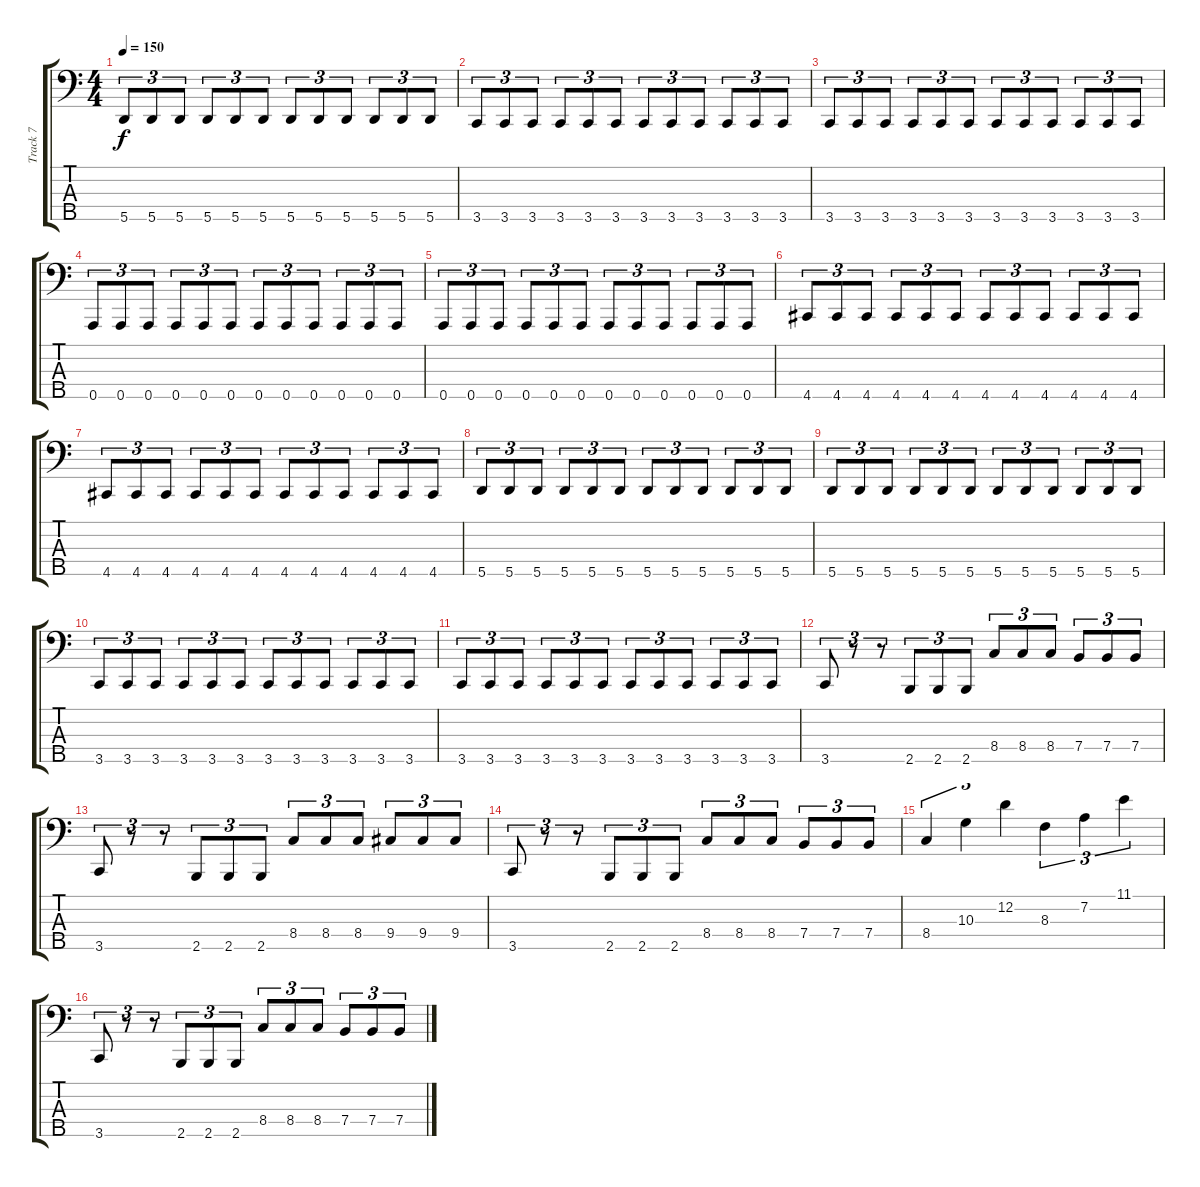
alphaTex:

\track ("Track 7" "Track 7") {instrument fretlessbass}
\staff {score tabs}
\tuning (F2 D2 A1 E1 A0) {hide}
\ts (4 4)
\tempo 150
\clef f4
\ks c
5.5.8{tu (3 2) dy f} 5.5.8{tu (3 2)} 5.5.8{tu (3 2)} 5.5.8{tu (3 2)} 5.5.8{tu (3 2)} 5.5.8{tu (3 2)} 5.5.8{tu (3 2)} 5.5.8{tu (3 2)} 5.5.8{tu (3 2)} 5.5.8{tu (3 2)} 5.5.8{tu (3 2)} 5.5.8{tu (3 2)} |
3.5.8{tu (3 2)} 3.5.8{tu (3 2)} 3.5.8{tu (3 2)} 3.5.8{tu (3 2)} 3.5.8{tu (3 2)} 3.5.8{tu (3 2)} 3.5.8{tu (3 2)} 3.5.8{tu (3 2)} 3.5.8{tu (3 2)} 3.5.8{tu (3 2)} 3.5.8{tu (3 2)} 3.5.8{tu (3 2)} |
3.5.8{tu (3 2)} 3.5.8{tu (3 2)} 3.5.8{tu (3 2)} 3.5.8{tu (3 2)} 3.5.8{tu (3 2)} 3.5.8{tu (3 2)} 3.5.8{tu (3 2)} 3.5.8{tu (3 2)} 3.5.8{tu (3 2)} 3.5.8{tu (3 2)} 3.5.8{tu (3 2)} 3.5.8{tu (3 2)} |
0.5.8{tu (3 2)} 0.5.8{tu (3 2)} 0.5.8{tu (3 2)} 0.5.8{tu (3 2)} 0.5.8{tu (3 2)} 0.5.8{tu (3 2)} 0.5.8{tu (3 2)} 0.5.8{tu (3 2)} 0.5.8{tu (3 2)} 0.5.8{tu (3 2)} 0.5.8{tu (3 2)} 0.5.8{tu (3 2)} |
0.5.8{tu (3 2)} 0.5.8{tu (3 2)} 0.5.8{tu (3 2)} 0.5.8{tu (3 2)} 0.5.8{tu (3 2)} 0.5.8{tu (3 2)} 0.5.8{tu (3 2)} 0.5.8{tu (3 2)} 0.5.8{tu (3 2)} 0.5.8{tu (3 2)} 0.5.8{tu (3 2)} 0.5.8{tu (3 2)} |
4.5.8{tu (3 2)} 4.5.8{tu (3 2)} 4.5.8{tu (3 2)} 4.5.8{tu (3 2)} 4.5.8{tu (3 2)} 4.5.8{tu (3 2)} 4.5.8{tu (3 2)} 4.5.8{tu (3 2)} 4.5.8{tu (3 2)} 4.5.8{tu (3 2)} 4.5.8{tu (3 2)} 4.5.8{tu (3 2)} |
4.5.8{tu (3 2)} 4.5.8{tu (3 2)} 4.5.8{tu (3 2)} 4.5.8{tu (3 2)} 4.5.8{tu (3 2)} 4.5.8{tu (3 2)} 4.5.8{tu (3 2)} 4.5.8{tu (3 2)} 4.5.8{tu (3 2)} 4.5.8{tu (3 2)} 4.5.8{tu (3 2)} 4.5.8{tu (3 2)} |
5.5.8{tu (3 2)} 5.5.8{tu (3 2)} 5.5.8{tu (3 2)} 5.5.8{tu (3 2)} 5.5.8{tu (3 2)} 5.5.8{tu (3 2)} 5.5.8{tu (3 2)} 5.5.8{tu (3 2)} 5.5.8{tu (3 2)} 5.5.8{tu (3 2)} 5.5.8{tu (3 2)} 5.5.8{tu (3 2)} |
5.5.8{tu (3 2)} 5.5.8{tu (3 2)} 5.5.8{tu (3 2)} 5.5.8{tu (3 2)} 5.5.8{tu (3 2)} 5.5.8{tu (3 2)} 5.5.8{tu (3 2)} 5.5.8{tu (3 2)} 5.5.8{tu (3 2)} 5.5.8{tu (3 2)} 5.5.8{tu (3 2)} 5.5.8{tu (3 2)} |
3.5.8{tu (3 2)} 3.5.8{tu (3 2)} 3.5.8{tu (3 2)} 3.5.8{tu (3 2)} 3.5.8{tu (3 2)} 3.5.8{tu (3 2)} 3.5.8{tu (3 2)} 3.5.8{tu (3 2)} 3.5.8{tu (3 2)} 3.5.8{tu (3 2)} 3.5.8{tu (3 2)} 3.5.8{tu (3 2)} |
3.5.8{tu (3 2)} 3.5.8{tu (3 2)} 3.5.8{tu (3 2)} 3.5.8{tu (3 2)} 3.5.8{tu (3 2)} 3.5.8{tu (3 2)} 3.5.8{tu (3 2)} 3.5.8{tu (3 2)} 3.5.8{tu (3 2)} 3.5.8{tu (3 2)} 3.5.8{tu (3 2)} 3.5.8{tu (3 2)} |
3.5.8{tu (3 2)} r.8{tu (3 2)} r.8{tu (3 2)} 2.5.8{tu (3 2)} 2.5.8{tu (3 2)} 2.5.8{tu (3 2)} 8.4.8{tu (3 2)} 8.4.8{tu (3 2)} 8.4.8{tu (3 2)} 7.4.8{tu (3 2)} 7.4.8{tu (3 2)} 7.4.8{tu (3 2)} |
3.5.8{tu (3 2)} r.8{tu (3 2)} r.8{tu (3 2)} 2.5.8{tu (3 2)} 2.5.8{tu (3 2)} 2.5.8{tu (3 2)} 8.4.8{tu (3 2)} 8.4.8{tu (3 2)} 8.4.8{tu (3 2)} 9.4.8{tu (3 2)} 9.4.8{tu (3 2)} 9.4.8{tu (3 2)} |
3.5.8{tu (3 2)} r.8{tu (3 2)} r.8{tu (3 2)} 2.5.8{tu (3 2)} 2.5.8{tu (3 2)} 2.5.8{tu (3 2)} 8.4.8{tu (3 2)} 8.4.8{tu (3 2)} 8.4.8{tu (3 2)} 7.4.8{tu (3 2)} 7.4.8{tu (3 2)} 7.4.8{tu (3 2)} |
8.4.4{tu (3 2)} 10.3.4{tu (3 2)} 12.2.4{tu (3 2)} 8.3.4{tu (3 2)} 7.2.4{tu (3 2)} 11.1.4{tu (3 2)} |
3.5.8{tu (3 2)} r.8{tu (3 2)} r.8{tu (3 2)} 2.5.8{tu (3 2)} 2.5.8{tu (3 2)} 2.5.8{tu (3 2)} 8.4.8{tu (3 2)} 8.4.8{tu (3 2)} 8.4.8{tu (3 2)} 7.4.8{tu (3 2)} 7.4.8{tu (3 2)} 7.4.8{tu (3 2)}
